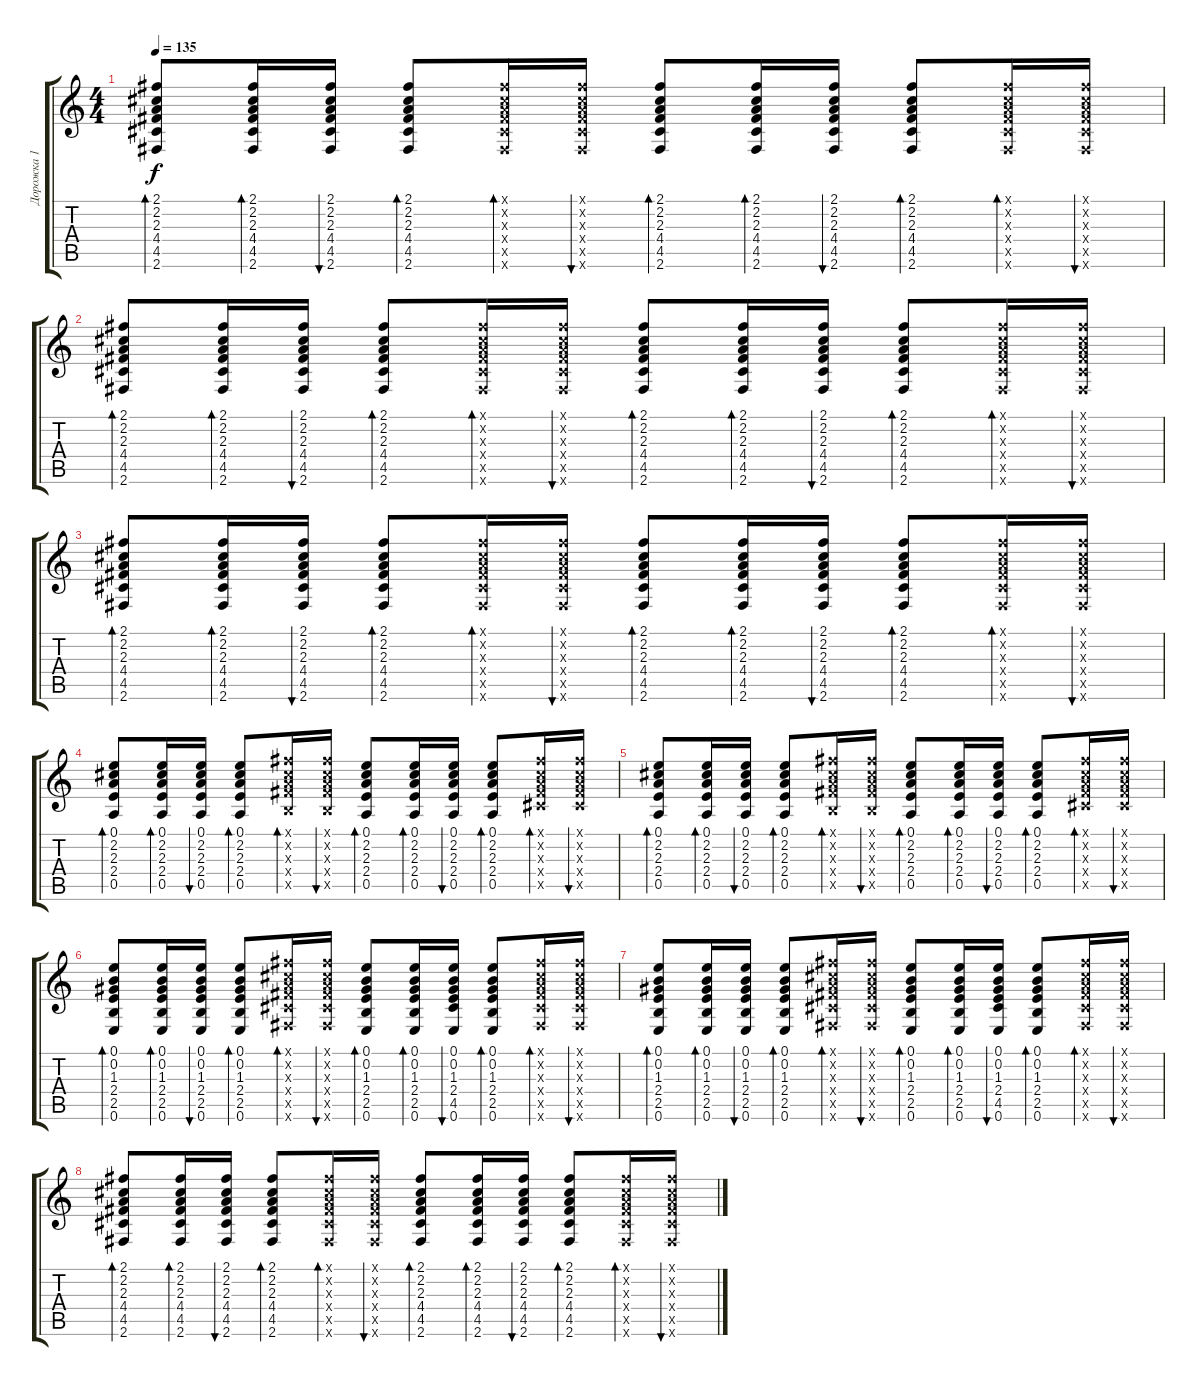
\track ("Дорожка 1" "Дорожка 1") {instrument acousticguitarsteel}
\staff {score tabs}
\tuning (E4 B3 G3 D3 A2 E2) {hide}
\ts (4 4)
\tempo 135
\clef g2
\ks c
(2.1 2.2 2.3 4.4 4.5 2.6).8{bd 60 dy f} (2.1 2.2 2.3 4.4 4.5 2.6).16{bd 60} (2.1 2.2 2.3 4.4 4.5 2.6).16{bu 60} (2.1 2.2 2.3 4.4 4.5 2.6).8{bd 60} (2.1{x} 2.2{x} 2.3{x} 4.4{x} 4.5{x} 2.6{x}).16{bd 60} (2.1{x} 2.2{x} 2.3{x} 4.4{x} 4.5{x} 2.6{x}).16{bu 60} (2.1 2.2 2.3 4.4 4.5 2.6).8{bd 60} (2.1 2.2 2.3 4.4 4.5 2.6).16{bd 60} (2.1 2.2 2.3 4.4 4.5 2.6).16{bu 60} (2.1 2.2 2.3 4.4 4.5 2.6).8{bd 60} (2.1{x} 2.2{x} 2.3{x} 4.4{x} 4.5{x} 2.6{x}).16{bd 60} (2.1{x} 2.2{x} 2.3{x} 4.4{x} 4.5{x} 2.6{x}).16{bu 60} |
(2.1 2.2 2.3 4.4 4.5 2.6).8{bd 60} (2.1 2.2 2.3 4.4 4.5 2.6).16{bd 60} (2.1 2.2 2.3 4.4 4.5 2.6).16{bu 60} (2.1 2.2 2.3 4.4 4.5 2.6).8{bd 60} (2.1{x} 2.2{x} 2.3{x} 4.4{x} 4.5{x} 2.6{x}).16{bd 60} (2.1{x} 2.2{x} 2.3{x} 4.4{x} 4.5{x} 2.6{x}).16{bu 60} (2.1 2.2 2.3 4.4 4.5 2.6).8{bd 60} (2.1 2.2 2.3 4.4 4.5 2.6).16{bd 60} (2.1 2.2 2.3 4.4 4.5 2.6).16{bu 60} (2.1 2.2 2.3 4.4 4.5 2.6).8{bd 60} (2.1{x} 2.2{x} 2.3{x} 4.4{x} 4.5{x} 2.6{x}).16{bd 60} (2.1{x} 2.2{x} 2.3{x} 4.4{x} 4.5{x} 2.6{x}).16{bu 60} |
(2.1 2.2 2.3 4.4 4.5 2.6).8{bd 60} (2.1 2.2 2.3 4.4 4.5 2.6).16{bd 60} (2.1 2.2 2.3 4.4 4.5 2.6).16{bu 60} (2.1 2.2 2.3 4.4 4.5 2.6).8{bd 60} (2.1{x} 2.2{x} 2.3{x} 4.4{x} 4.5{x} 2.6{x}).16{bd 60} (2.1{x} 2.2{x} 2.3{x} 4.4{x} 4.5{x} 2.6{x}).16{bu 60} (2.1 2.2 2.3 4.4 4.5 2.6).8{bd 60} (2.1 2.2 2.3 4.4 4.5 2.6).16{bd 60} (2.1 2.2 2.3 4.4 4.5 2.6).16{bu 60} (2.1 2.2 2.3 4.4 4.5 2.6).8{bd 60} (2.1{x} 2.2{x} 2.3{x} 4.4{x} 4.5{x} 2.6{x}).16{bd 60} (2.1{x} 2.2{x} 2.3{x} 4.4{x} 4.5{x} 2.6{x}).16{bu 60} |
(0.1 2.2 2.3 2.4 0.5).8{bd 60} (0.1 2.2 2.3 2.4 0.5).16{bd 60} (0.1 2.2 2.3 2.4 0.5).16{bu 60} (0.1 2.2 2.3 2.4 0.5).8{bd 60} (2.1{x} 2.2{x} 2.3{x} 4.4{x} 2.5{x}).16{bd 60} (2.1{x} 2.2{x} 2.3{x} 4.4{x} 2.5{x}).16{bu 60} (0.1 2.2 2.3 2.4 0.5).8{bd 60} (0.1 2.2 2.3 2.4 0.5).16{bd 60} (0.1 2.2 2.3 2.4 0.5).16{bu 60} (0.1 2.2 2.3 2.4 0.5).8{bd 60} (2.1{x} 2.2{x} 2.3{x} 4.4{x} 4.5{x}).16{bd 60} (2.1{x} 2.2{x} 2.3{x} 4.4{x} 4.5{x}).16{bu 60} |
(0.1 2.2 2.3 2.4 0.5).8{bd 60} (0.1 2.2 2.3 2.4 0.5).16{bd 60} (0.1 2.2 2.3 2.4 0.5).16{bu 60} (0.1 2.2 2.3 2.4 0.5).8{bd 60} (2.1{x} 2.2{x} 2.3{x} 4.4{x} 2.5{x}).16{bd 60} (2.1{x} 2.2{x} 2.3{x} 4.4{x} 2.5{x}).16{bu 60} (0.1 2.2 2.3 2.4 0.5).8{bd 60} (0.1 2.2 2.3 2.4 0.5).16{bd 60} (0.1 2.2 2.3 2.4 0.5).16{bu 60} (0.1 2.2 2.3 2.4 0.5).8{bd 60} (2.1{x} 2.2{x} 2.3{x} 4.4{x} 4.5{x}).16{bd 60} (2.1{x} 2.2{x} 2.3{x} 4.4{x} 4.5{x}).16{bu 60} |
(0.1 0.2 1.3 2.4 2.5 0.6).8{bd 60} (0.1 0.2 1.3 2.4 2.5 0.6).16{bd 60} (0.1 0.2 1.3 2.4 2.5 0.6).16{bu 60} (0.1 0.2 1.3 2.4 2.5 0.6).8{bd 60} (2.1{x} 2.2{x} 2.3{x} 4.4{x} 4.5{x} 2.6{x}).16{bd 60} (2.1{x} 2.2{x} 2.3{x} 4.4{x} 4.5{x} 2.6{x}).16{bu 60} (0.1 0.2 1.3 2.4 2.5 0.6).8{bd 60} (0.1 0.2 1.3 2.4 2.5 0.6).16{bd 60} (0.1 0.2 1.3 2.4 4.5 0.6).16{bu 60} (0.1 0.2 1.3 2.4 2.5 0.6).8{bd 60} (2.1{x} 2.2{x} 2.3{x} 4.4{x} 4.5{x} 2.6{x}).16{bd 60} (2.1{x} 2.2{x} 2.3{x} 4.4{x} 4.5{x} 2.6{x}).16{bu 60} |
(0.1 0.2 1.3 2.4 2.5 0.6).8{bd 60} (0.1 0.2 1.3 2.4 2.5 0.6).16{bd 60} (0.1 0.2 1.3 2.4 2.5 0.6).16{bu 60} (0.1 0.2 1.3 2.4 2.5 0.6).8{bd 60} (2.1{x} 2.2{x} 2.3{x} 4.4{x} 4.5{x} 2.6{x}).16{bd 60} (2.1{x} 2.2{x} 2.3{x} 4.4{x} 4.5{x} 2.6{x}).16{bu 60} (0.1 0.2 1.3 2.4 2.5 0.6).8{bd 60} (0.1 0.2 1.3 2.4 2.5 0.6).16{bd 60} (0.1 0.2 1.3 2.4 4.5 0.6).16{bu 60} (0.1 0.2 1.3 2.4 2.5 0.6).8{bd 60} (2.1{x} 2.2{x} 2.3{x} 4.4{x} 4.5{x} 2.6{x}).16{bd 60} (2.1{x} 2.2{x} 2.3{x} 4.4{x} 4.5{x} 2.6{x}).16{bu 60} |
(2.1 2.2 2.3 4.4 4.5 2.6).8{bd 60} (2.1 2.2 2.3 4.4 4.5 2.6).16{bd 60} (2.1 2.2 2.3 4.4 4.5 2.6).16{bu 60} (2.1 2.2 2.3 4.4 4.5 2.6).8{bd 60} (2.1{x} 2.2{x} 2.3{x} 4.4{x} 4.5{x} 2.6{x}).16{bd 60} (2.1{x} 2.2{x} 2.3{x} 4.4{x} 4.5{x} 2.6{x}).16{bu 60} (2.1 2.2 2.3 4.4 4.5 2.6).8{bd 60} (2.1 2.2 2.3 4.4 4.5 2.6).16{bd 60} (2.1 2.2 2.3 4.4 4.5 2.6).16{bu 60} (2.1 2.2 2.3 4.4 4.5 2.6).8{bd 60} (2.1{x} 2.2{x} 2.3{x} 4.4{x} 4.5{x} 2.6{x}).16{bd 60} (2.1{x} 2.2{x} 2.3{x} 4.4{x} 4.5{x} 2.6{x}).16{bu 60}
